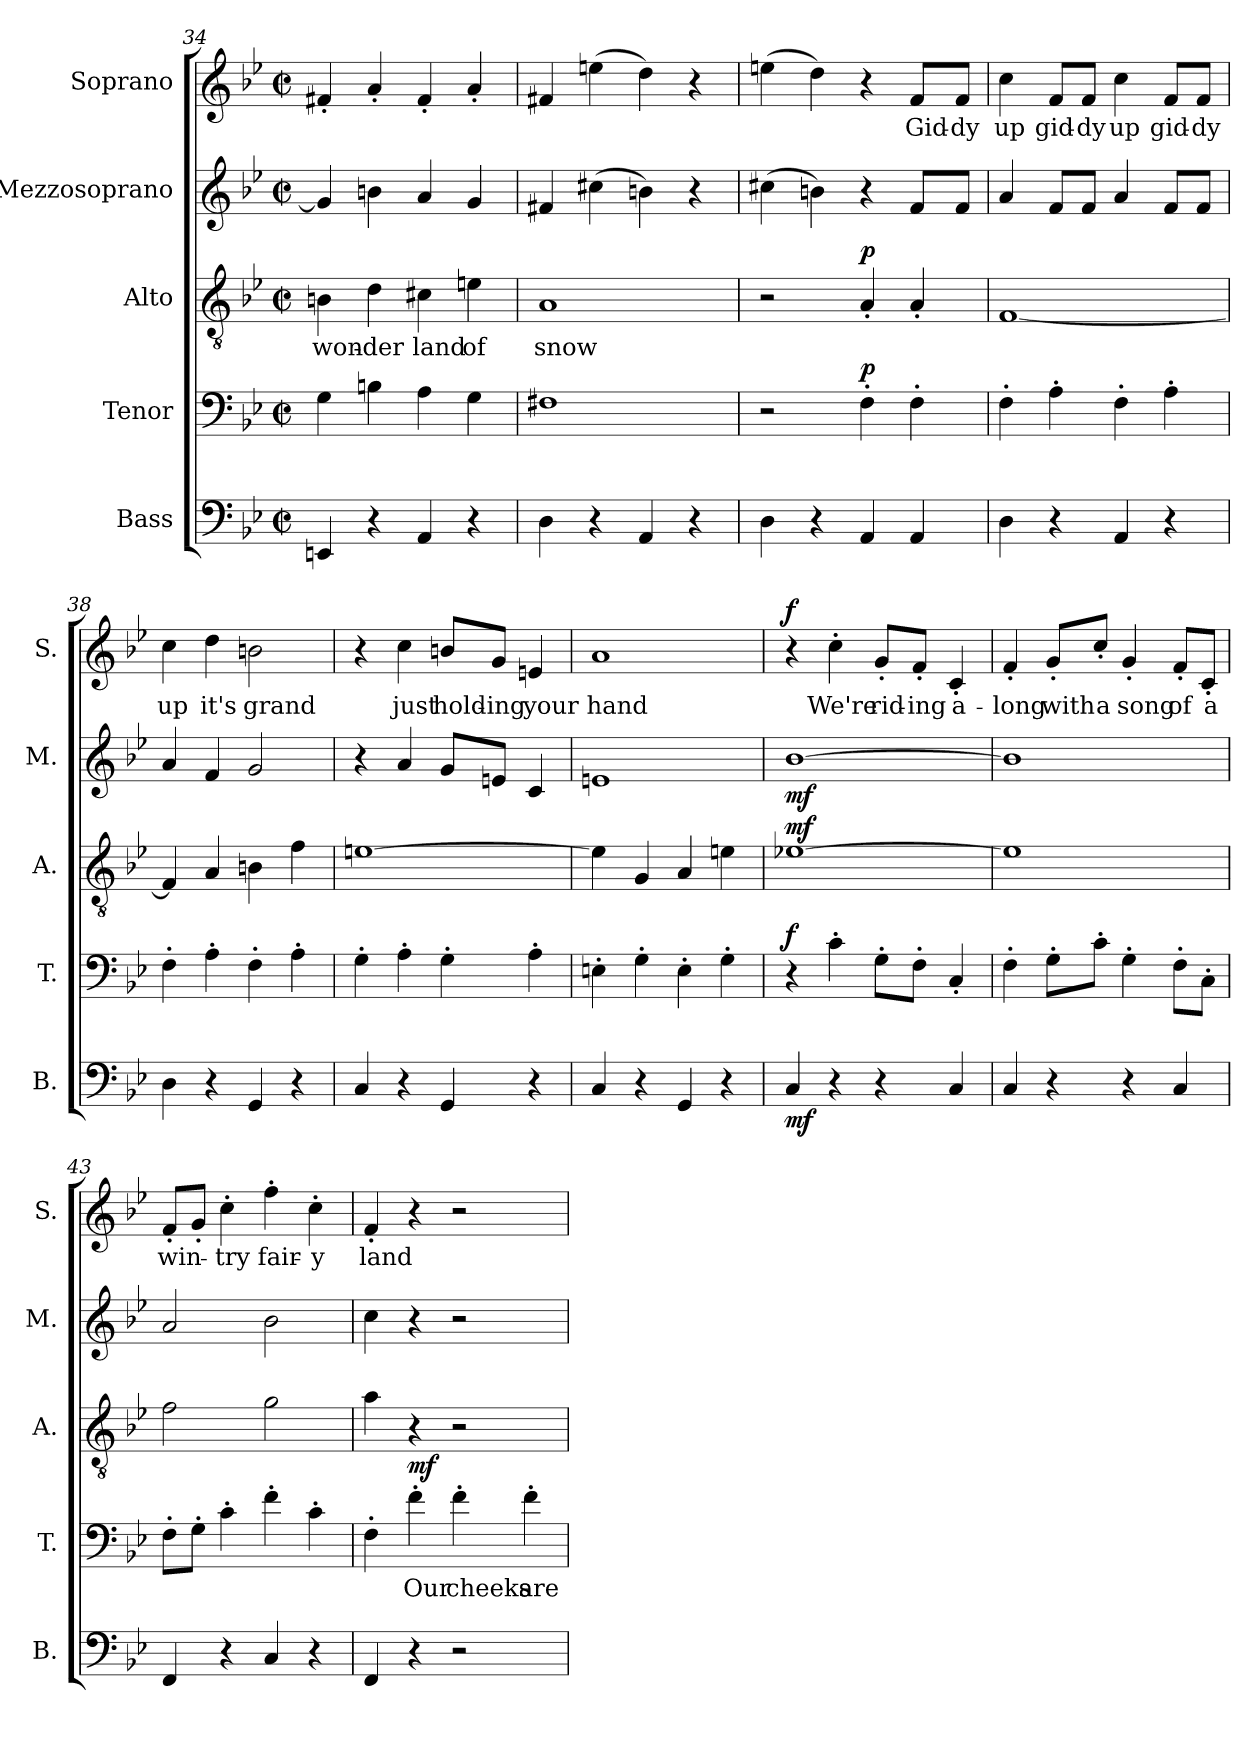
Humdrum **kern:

**kern	**dynam	**kern	**text	**dynam	**kern	**text	**dynam	**kern	**dynam	**kern	**text	**dynam
*part5	*part5	*part4	*part4	*part4	*part3	*part3	*part3	*part2	*part2	*part1	*part1	*part1
*staff5	*staff5	*staff4	*staff4	*staff4	*staff3	*staff3	*staff3	*staff2	*staff2	*staff1	*staff1	*staff1
*I"Bass	*	*I"Tenor	*	*	*I"Alto	*	*	*I"Mezzosoprano	*	*I"Soprano	*	*
*I'B.	*	*I'T.	*	*	*I'A.	*	*	*I'M.	*	*I'S.	*	*
*clefF4	*	*clefF4	*	*	*clefGv2	*	*	*clefG2	*	*clefG2	*	*
*k[b-e-]	*	*k[b-e-]	*	*	*k[b-e-]	*	*	*k[b-e-]	*	*k[b-e-]	*	*
*M4/4	*	*M4/4	*	*	*M4/4	*	*	*M4/4	*	*M4/4	*	*
*met(c|)	*	*met(c|)	*	*	*met(c|)	*	*	*met(c|)	*	*met(c|)	*	*
=34	=34	=34	=34	=34	=34	=34	=34	=34	=34	=34	=34	=34
4EEn/	.	4G\	.	.	4Bn\	won-	.	4g/]	.	4f#X'/	.	.
4r	.	4Bn\	.	.	4d\	-der	.	4bn\	.	4a'/	.	.
4AA/	.	4A\	.	.	4c#X\	land	.	4a/	.	4f#'/	.	.
4r	.	4G\	.	.	4en\	of	.	4g/	.	4a'/	.	.
=35	=35	=35	=35	=35	=35	=35	=35	=35	=35	=35	=35	=35
4D\	.	1F#X	.	.	1A	snow	.	4f#X/	.	4f#X/	.	.
4r	.	.	.	.	.	.	.	(4cc#X\	.	(4een\	.	.
4AA/	.	.	.	.	.	.	.	4bn\)	.	4dd\)	.	.
4r	.	.	.	.	.	.	.	4r	.	4r	.	.
=36	=36	=36	=36	=36	=36	=36	=36	=36	=36	=36	=36	=36
4D\	.	2r	.	.	2r	.	.	(4cc#X\	.	(4een\	.	.
4r	.	.	.	.	.	.	.	4bn\)	.	4dd\)	.	.
!	!	!	!	!LO:DY:b	!	!	!LO:DY:b	!	!	!	!	!
4AA/	.	4F'\	.	p	4A'/	.	p	4r	.	4r	.	.
4AA/	.	4F'\	.	.	4A'/	.	.	8f/L	.	8f/L	Gid-	.
.	.	.	.	.	.	.	.	8f/J	.	8f/J	-dy	.
=37	=37	=37	=37	=37	=37	=37	=37	=37	=37	=37	=37	=37
4D\	.	4F'\	.	.	[1F	.	.	4a/	.	4cc\	up	.
4r	.	4A'\	.	.	.	.	.	8f/L	.	8f/L	gid-	.
.	.	.	.	.	.	.	.	8f/J	.	8f/J	-dy	.
4AA/	.	4F'\	.	.	.	.	.	4a/	.	4cc\	up	.
4r	.	4A'\	.	.	.	.	.	8f/L	.	8f/L	gid-	.
.	.	.	.	.	.	.	.	8f/J	.	8f/J	-dy	.
!!LO:PB:g=z
=38	=38	=38	=38	=38	=38	=38	=38	=38	=38	=38	=38	=38
4D\	.	4F'\	.	.	4F/]	.	.	4a/	.	4cc\	up	.
4r	.	4A'\	.	.	4A/	.	.	4f/	.	4dd\	it's	.
4GG/	.	4F'\	.	.	4Bn\	.	.	2g/	.	2bn\	grand	.
4r	.	4A'\	.	.	4f\	.	.	.	.	.	.	.
=39	=39	=39	=39	=39	=39	=39	=39	=39	=39	=39	=39	=39
4C/	.	4G'\	.	.	[1en	.	.	4r	.	4r	.	.
4r	.	4A'\	.	.	.	.	.	4a/	.	4cc\	just	.
4GG/	.	4G'\	.	.	.	.	.	8g/L	.	8bn/L	hold-	.
.	.	.	.	.	.	.	.	8en/J	.	8g/J	-ing	.
4r	.	4A'\	.	.	.	.	.	4c/	.	4en/	your	.
=40	=40	=40	=40	=40	=40	=40	=40	=40	=40	=40	=40	=40
4C/	.	4En'\	.	.	4e\]	.	.	1en	.	1a	hand	.
4r	.	4G'\	.	.	4G/	.	.	.	.	.	.	.
4GG/	.	4E'\	.	.	4A/	.	.	.	.	.	.	.
4r	.	4G'\	.	.	4en\	.	.	.	.	.	.	.
=41	=41	=41	=41	=41	=41	=41	=41	=41	=41	=41	=41	=41
!	!LO:DY:b	!	!	!LO:DY:b	!	!	!LO:DY:b	!	!LO:DY:b	!	!	!LO:DY:b
4C/	mf	4r	.	f	[1e-X	.	mf	[1b-	mf	4r	.	f
4r	.	4c'\	.	.	.	.	.	.	.	4cc'\	We're	.
4r	.	8G'\L	.	.	.	.	.	.	.	8g'/L	rid-	.
.	.	8F'\J	.	.	.	.	.	.	.	8f'/J	-ing	.
4C/	.	4C'/	.	.	.	.	.	.	.	4c'/	a-	.
=42	=42	=42	=42	=42	=42	=42	=42	=42	=42	=42	=42	=42
4C/	.	4F'\	.	.	1e-]	.	.	1b-]	.	4f'/	-long	.
4r	.	8G'\L	.	.	.	.	.	.	.	8g'/L	with	.
.	.	8c'\J	.	.	.	.	.	.	.	8cc'/J	a	.
4r	.	4G'\	.	.	.	.	.	.	.	4g'/	song	.
4C/	.	8F'\L	.	.	.	.	.	.	.	8f'/L	of	.
.	.	8C'\J	.	.	.	.	.	.	.	8c'/J	a	.
!!LO:LB:g=z
=43	=43	=43	=43	=43	=43	=43	=43	=43	=43	=43	=43	=43
4FF/	.	8F'\L	.	.	2f\	.	.	2a/	.	8f'/L	win-	.
.	.	8G'\J	.	.	.	.	.	.	.	8g'/J	.	.
4r	.	4c'\	.	.	.	.	.	.	.	4cc'\	-try	.
4C/	.	4f'\	.	.	2g\	.	.	2b-\	.	4ff'\	fair-	.
4r	.	4c'\	.	.	.	.	.	.	.	4cc'\	-y	.
=44	=44	=44	=44	=44	=44	=44	=44	=44	=44	=44	=44	=44
4FF/	.	4F'\	.	.	4a\	.	.	4cc\	.	4f'/	land	.
!	!	!	!	!LO:DY:b	!	!	!	!	!	!	!	!
4r	.	4f'\	Our	mf	4r	.	.	4r	.	4r	.	.
2r	.	4f'\	cheeks	.	2r	.	.	2r	.	2r	.	.
.	.	4f'\	are	.	.	.	.	.	.	.	.	.
=	=	=	=	=	=	=	=	=	=	=	=	=
*-	*-	*-	*-	*-	*-	*-	*-	*-	*-	*-	*-	*-
